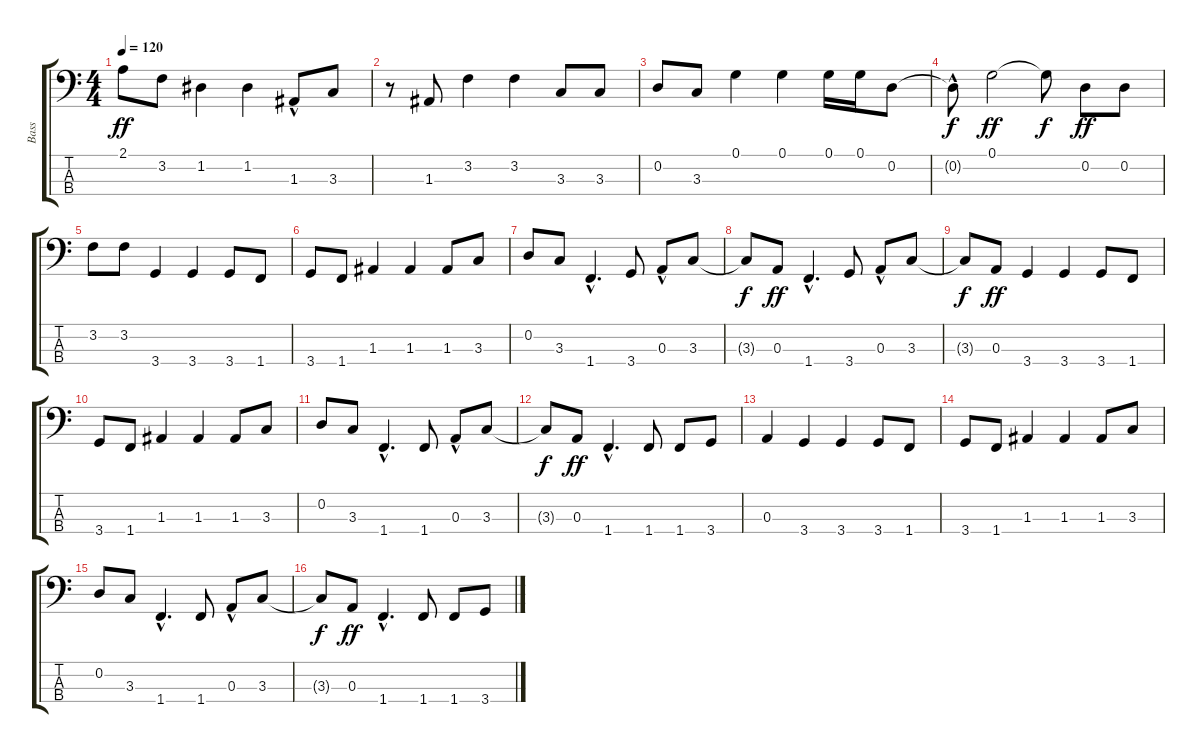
\track ("Bass" "Bass") {instrument electricbasspick}
\staff {score tabs}
\tuning (G2 D2 A1 E1) {hide}
\ts (4 4)
\tempo 120
\clef f4
\ks c
2.1.8{dy ff} 3.2.8 1.2.4 1.2.4 1.3{hac}.8 3.3.8 |
r.8 1.3.8 3.2.4 3.2.4 3.3.8 3.3.8 |
0.2.8 3.3.8 0.1.4 0.1.4 0.1.16 0.1.16 0.2.8 |
0.2{hac t}.8{dy f} 0.1.2{dy ff} 0.1{t}.8{dy f} 0.2.8{dy ff} 0.2.8 |
3.2.8 3.2.8 3.4.4 3.4.4 3.4.8 1.4.8 |
3.4.8 1.4.8 1.3.4 1.3.4 1.3.8 3.3.8 |
0.2.8 3.3.8 1.4{hac}.4{d} 3.4.8 0.3{hac}.8 3.3.8 |
3.3{t}.8{dy f} 0.3.8{dy ff} 1.4{hac}.4{d} 3.4.8 0.3{hac}.8 3.3.8 |
3.3{t}.8{dy f} 0.3.8{dy ff} 3.4.4 3.4.4 3.4.8 1.4.8 |
3.4.8 1.4.8 1.3.4 1.3.4 1.3.8 3.3.8 |
0.2.8 3.3.8 1.4{hac}.4{d} 1.4.8 0.3{hac}.8 3.3.8 |
3.3{t}.8{dy f} 0.3.8{dy ff} 1.4{hac}.4{d} 1.4.8 1.4.8 3.4.8 |
0.3.4 3.4.4 3.4.4 3.4.8 1.4.8 |
3.4.8 1.4.8 1.3.4 1.3.4 1.3.8 3.3.8 |
0.2.8 3.3.8 1.4{hac}.4{d} 1.4.8 0.3{hac}.8 3.3.8 |
3.3{t}.8{dy f} 0.3.8{dy ff} 1.4{hac}.4{d} 1.4.8 1.4.8 3.4.8
